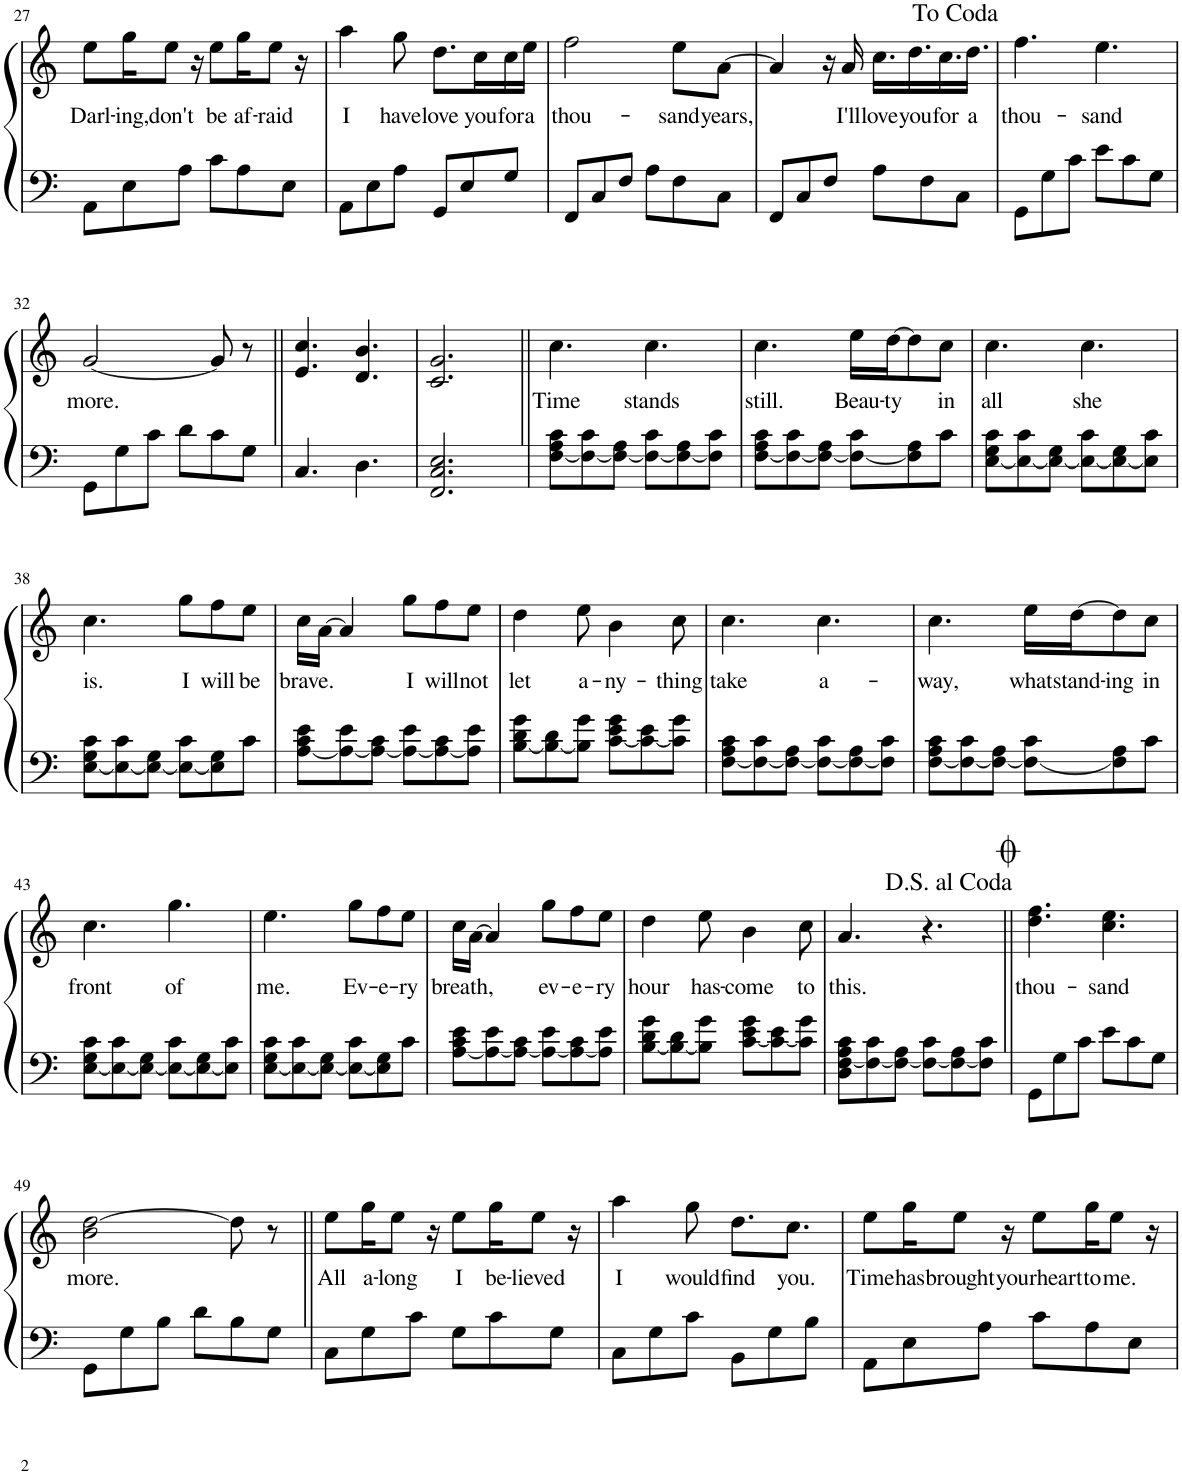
**kern	**kern	**text
*part1	*part1	*part1
*staff2	*staff1	*staff1
*I"Piano	*	*
*I'Pno.	*	*
!!LO:PB:g=z
*clefF4	*clefG2	*
*k[]	*k[]	*
*M6/8	*M6/8	*
=27	=27	=27
!	!	!LO:LY:b
8AA\L	8ee\L	Darl-
!	!	!LO:LY:b
8E\	16gg\K	-ing,
!	!	!LO:LY:b
.	8ee\J	don't
8A\J	.	.
.	16r	.
!	!	!LO:LY:b
8c\L	8ee\L	be
!	!	!LO:LY:b
8A\	16gg\K	af-
!	!	!LO:LY:b
.	8ee\J	-raid
8E\J	.	.
.	16r	.
=28	=28	=28
!	!	!LO:LY:b
8AA\L	4aa\	I
8E\	.	.
!	!	!LO:LY:b
8A\J	8gg\	have
!	!	!LO:LY:b
8GG/L	8.dd\L	love
8E/	.	.
!	!	!LO:LY:b
.	16cc\L	you
!	!	!LO:LY:b
8G/J	16cc\	for
!	!	!LO:LY:b
.	16ee\JJ	a
=29	=29	=29
!	!	!LO:LY:b
8FF/L	2ff\	thou-
8C/	.	.
8F/J	.	.
8A\L	.	.
!	!	!LO:LY:b
8F\	8ee\L	-sand
!	!	!LO:LY:b
8C\J	[8a\J	years,
=30	=30	=30
8FF/L	4a/]	.
8C/	.	.
8F/J	16r	.
!	!	!LO:LY:b
.	16a/	I'll
!	!	!LO:LY:b
8A\L	16.cc\LL	love
!	!	!LO:LY:b
.	16.dd\	you
8F\	.	.
!	!	!LO:LY:b
.	16.cc\	for
8C\J	.	.
!	!	!LO:LY:b
.	16.dd\JJ	a
=31	=31	=31
!	!	!LO:LY:b
8GG\L	4.ff\	thou-
8G\	.	.
8c\J	.	.
!	!	!LO:LY:b
8e\L	4.ee\	-sand
8c\	.	.
8G\J	.	.
!!LO:LB:g=z
=32	=32	=32
!	!	!LO:LY:b
8GG\L	[2g/	more.
8G\	.	.
8c\J	.	.
8d\L	.	.
8c\	8g/]	.
8G\J	8r	.
=33||	=33||	=33||
4.C/	4.e/ 4.cc/	.
4.D\	4.d/ 4.b/	.
=34	=34	=34
2.FF/ 2.C/ 2.E/	2.c/ 2.g/	.
=35||	=35||	=35||
!	!	!LO:LY:b
[8F\ 8A\ 8c\L	4.cc\	Time
8F\_ 8c\	.	.
8F\_ 8A\J	.	.
!	!	!LO:LY:b
8F\_ 8c\L	4.cc\	stands
8F\_ 8A\	.	.
8F\] 8c\J	.	.
=36	=36	=36
!	!	!LO:LY:b
[8F\ 8A\ 8c\L	4.cc\	still.
8F\_ 8c\	.	.
8F\_ 8A\J	.	.
!	!	!LO:LY:b
8F\_ 8c\L	16ee\LL	Beau-
!	!	!LO:LY:b
.	[16dd\J	-ty
8F\] 8A\	8dd\]	.
!	!	!LO:LY:b
8c\J	8cc\J	in
=37	=37	=37
!	!	!LO:LY:b
[8E\ 8G\ 8c\L	4.cc\	all
8E\_ 8c\	.	.
8E\_ 8G\J	.	.
!	!	!LO:LY:b
8E\_ 8c\L	4.cc\	she
8E\_ 8G\	.	.
8E\] 8c\J	.	.
!!LO:LB:g=z
=38	=38	=38
!	!	!LO:LY:b
[8E\ 8G\ 8c\L	4.cc\	is.
8E\_ 8c\	.	.
8E\_ 8G\J	.	.
!	!	!LO:LY:b
8E\_ 8c\L	8gg\L	I
!	!	!LO:LY:b
8E\] 8G\	8ff\	will
!	!	!LO:LY:b
8c\J	8ee\J	be
=39	=39	=39
!	!	!LO:LY:b
[8A\ 8c\ 8e\L	16cc\LL	brave.
.	[16a\JJ	.
8A\_ 8e\	4a/]	.
8A\_ 8c\J	.	.
!	!	!LO:LY:b
8A\_ 8e\L	8gg\L	I
!	!	!LO:LY:b
8A\_ 8c\	8ff\	will
!	!	!LO:LY:b
8A\] 8e\J	8ee\J	not
=40	=40	=40
!	!	!LO:LY:b
[8B\ 8d\ 8g\L	4dd\	let
8B\_ 8d\	.	.
!	!	!LO:LY:b
8B\] 8g\J	8ee\	a-
!	!	!LO:LY:b
[8c\ 8e\ 8g\L	4b\	-ny-
8c\_ 8e\	.	.
!	!	!LO:LY:b
8c\] 8g\J	8cc\	-thing
=41	=41	=41
!	!	!LO:LY:b
[8F\ 8A\ 8c\L	4.cc\	-take
8F\_ 8c\	.	.
8F\_ 8A\J	.	.
!	!	!LO:LY:b
8F\_ 8c\L	4.cc\	a-
8F\_ 8A\	.	.
8F\] 8c\J	.	.
=42	=42	=42
!	!	!LO:LY:b
[8F\ 8A\ 8c\L	4.cc\	-way,
8F\_ 8c\	.	.
8F\_ 8A\J	.	.
!	!	!LO:LY:b
8F\_ 8c\L	16ee\LL	what
!	!	!LO:LY:b
.	[16dd\J	stand-
!	!	!LO:LY:b
8F\] 8A\	8dd\]	-ing
!	!	!LO:LY:b
8c\J	8cc\J	in
!!LO:LB:g=z
=43	=43	=43
!	!	!LO:LY:b
[8E\ 8G\ 8c\L	4.cc\	front
8E\_ 8c\	.	.
8E\_ 8G\J	.	.
!	!	!LO:LY:b
8E\_ 8c\L	4.gg\	of
8E\_ 8G\	.	.
8E\] 8c\J	.	.
=44	=44	=44
!	!	!LO:LY:b
[8E\ 8G\ 8c\L	4.ee\	me.
8E\_ 8c\	.	.
8E\_ 8G\J	.	.
!	!	!LO:LY:b
8E\_ 8c\L	8gg\L	Ev-
!	!	!LO:LY:b
8E\] 8G\	8ff\	-e-
!	!	!LO:LY:b
8c\J	8ee\J	-ry
=45	=45	=45
!	!	!LO:LY:b
[8A\ 8c\ 8e\L	16cc\LL	breath,
.	[16a\JJ	.
8A\_ 8e\	4a/]	.
8A\_ 8c\J	.	.
!	!	!LO:LY:b
8A\_ 8e\L	8gg\L	ev-
!	!	!LO:LY:b
8A\_ 8c\	8ff\	-e-
!	!	!LO:LY:b
8A\] 8e\J	8ee\J	-ry
=46	=46	=46
!	!	!LO:LY:b
[8B\ 8d\ 8g\L	4dd\	hour
8B\_ 8d\	.	.
!	!	!LO:LY:b
8B\] 8g\J	8ee\	has-
!	!	!LO:LY:b
[8c\ 8e\ 8g\L	4b\	-come
8c\_ 8e\	.	.
!	!	!LO:LY:b
8c\] 8g\J	8cc\	to
=47	=47	=47
!	!	!LO:LY:b
8D\ [8F\ 8A\ 8c\L	4.a/	-this.
8F\_ 8c\	.	.
8F\_ 8A\J	.	.
8F\_ 8c\L	4.r	.
8F\_ 8A\	.	.
8F\] 8c\J	.	.
=48||	=48||	=48||
!	!	!LO:LY:b
8GG\L	4.dd\ 4.ff\	thou-
8G\	.	.
8c\J	.	.
!	!	!LO:LY:b
8e\L	4.cc\ 4.ee\	-sand
8c\	.	.
8G\J	.	.
!!LO:LB:g=z
=49	=49	=49
!	!	!LO:LY:b
8GG\L	2b\ [2dd\	more.
8G\	.	.
8B\J	.	.
8d\L	.	.
8B\	8dd\]	.
8G\J	8r	.
=50||	=50||	=50||
!	!	!LO:LY:b
8C\L	8ee\L	All
!	!	!LO:LY:b
8G\	16gg\K	a-
!	!	!LO:LY:b
.	8ee\J	-long
8c\J	.	.
.	16r	.
!	!	!LO:LY:b
8G\L	8ee\L	I
!	!	!LO:LY:b
8c\	16gg\K	be-
!	!	!LO:LY:b
.	8ee\J	-lieved
8G\J	.	.
.	16r	.
=51	=51	=51
!	!	!LO:LY:b
8C\L	4aa\	I
8G\	.	.
!	!	!LO:LY:b
8c\J	8gg\	would
!	!	!LO:LY:b
8BB\L	8.dd\L	find
8G\	.	.
!	!	!LO:LY:b
.	8.cc\J	you.
8B\J	.	.
=52	=52	=52
!	!	!LO:LY:b
8AA\L	8ee\L	Time
!	!	!LO:LY:b
8E\	16gg\K	has
!	!	!LO:LY:b
.	8ee\J	brought
8A\J	.	.
.	16r	.
!	!	!LO:LY:b
8c\L	8ee\L	yourheart
!	!	!LO:LY:b
8A\	16gg\K	to
!	!	!LO:LY:b
.	8ee\J	me.
8E\J	.	.
.	16r	.
=	=	=
*-	*-	*-
